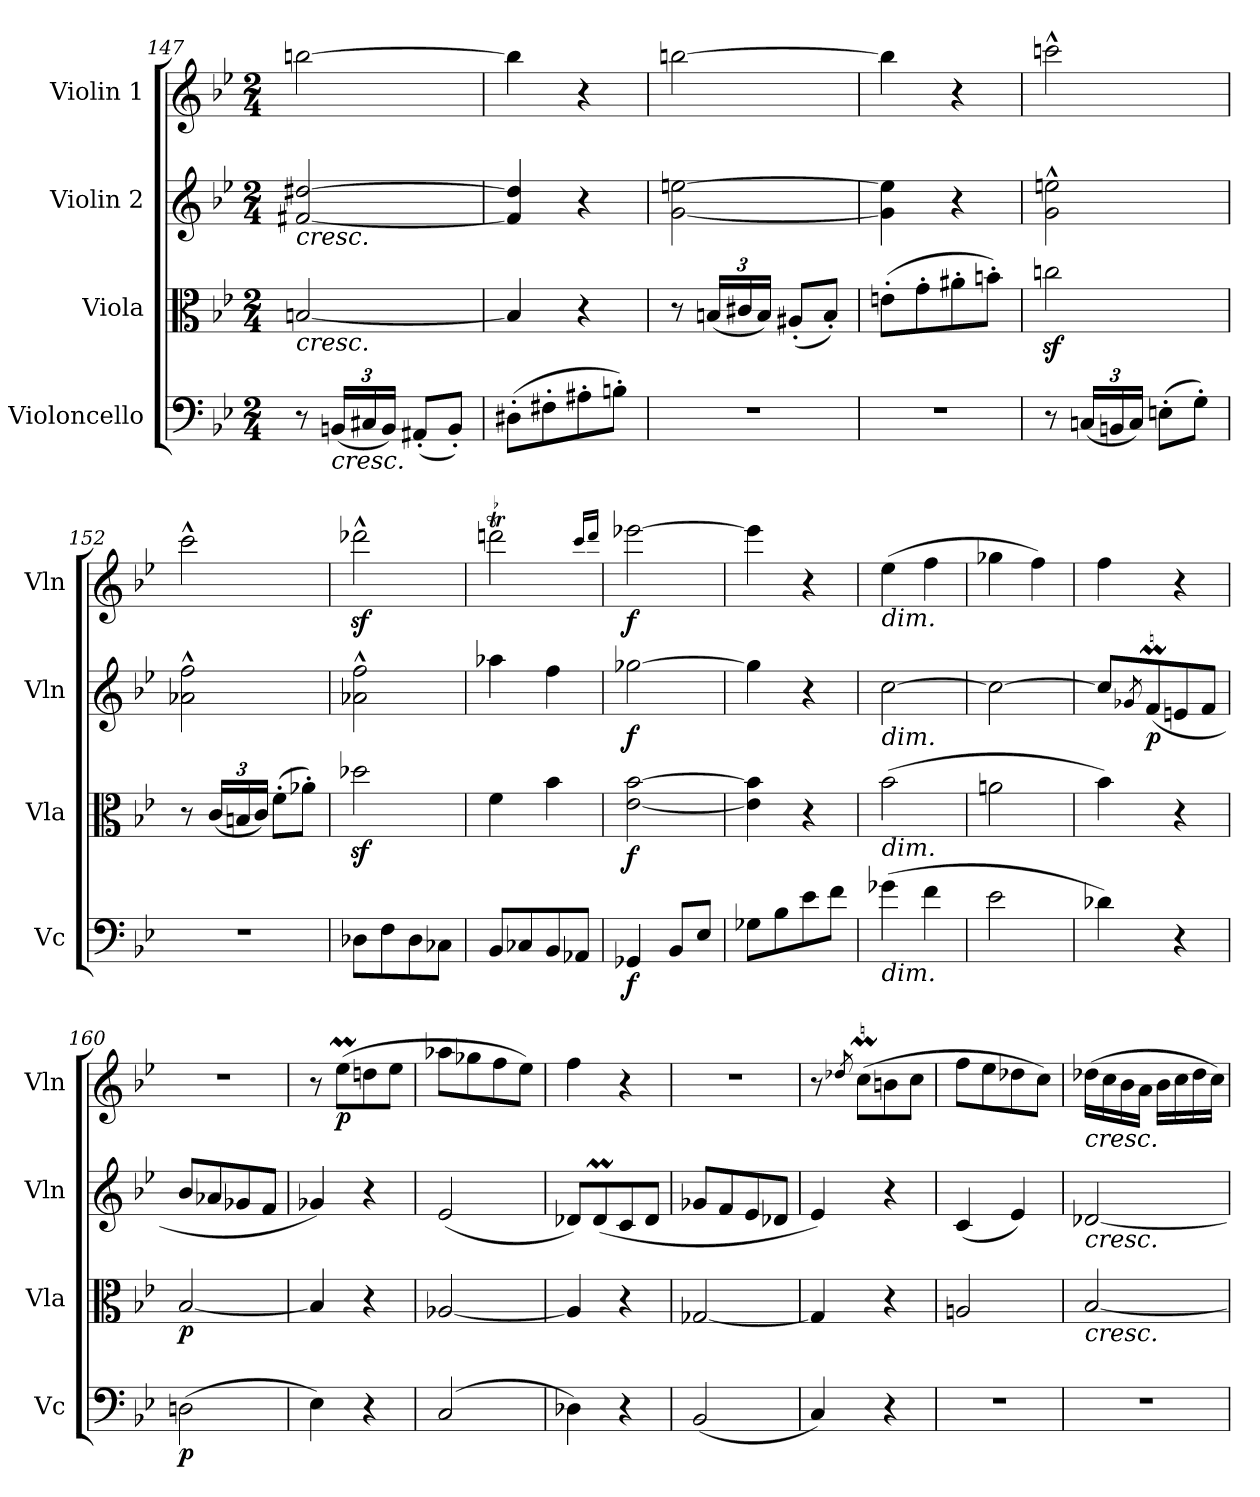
**kern	**dynam	**kern	**dynam	**kern	**dynam	**kern	**dynam
*part4	*part4	*part3	*part3	*part2	*part2	*part1	*part1
*staff4	*staff4	*staff3	*staff3	*staff2	*staff2	*staff1	*staff1
*I"Violoncello	*	*I"Viola	*	*I"Violin 2	*	*I"Violin 1	*
*I'Vc	*	*I'Vla	*	*I'Vln	*	*I'Vln	*
!!LO:LB:g=z
*clefF4	*	*clefC3	*	*clefG2	*	*clefG2	*
*k[b-e-]	*	*k[b-e-]	*	*k[b-e-]	*	*k[b-e-]	*
*M2/4	*	*M2/4	*	*M2/4	*	*M2/4	*
=147	=147	=147	=147	=147	=147	=147	=147
!	!	!	!	!LO:TX:b:i:t=cresc.	!	!	!
!	!	!LO:TX:b:i:t=cresc.	!	!	!	!	!
8r	.	[2Bn/	.	[2f#X/ [2dd#X/	.	[2bbn\	.
*Xbrackettup	*	*	*	*	*	*	*
!LO:TX:b:i:t=cresc.	!	!	!	!	!	!	!
(24BBn/LL	.	.	.	.	.	.	.
24C#X/	.	.	.	.	.	.	.
24BB/JJ)	.	.	.	.	.	.	.
(8AA#X'/L	.	.	.	.	.	.	.
8BB'/J)	.	.	.	.	.	.	.
=148	=148	=148	=148	=148	=148	=148	=148
(8D#X'\L	.	4B/]	.	4f#/] 4dd#/]	.	4bb\]	.
8F#X'\	.	.	.	.	.	.	.
8A#X'\	.	4r	.	4r	.	4r	.
8Bn'\J)	.	.	.	.	.	.	.
=149	=149	=149	=149	=149	=149	=149	=149
2r	.	8r	.	[2g\ [2een\	.	[2bbn\	.
*	*	*Xbrackettup	*	*	*	*	*
.	.	(24Bn/LL	.	.	.	.	.
.	.	24c#X/	.	.	.	.	.
.	.	24B/JJ)	.	.	.	.	.
.	.	(8A#X'/L	.	.	.	.	.
.	.	8B'/J)	.	.	.	.	.
=150	=150	=150	=150	=150	=150	=150	=150
2r	.	(8en'\L	.	4g\] 4ee\]	.	4bb\]	.
.	.	8g'\	.	.	.	.	.
.	.	8a#X'\	.	4r	.	4r	.
.	.	8bn'\J)	.	.	.	.	.
=151	=151	=151	=151	=151	=151	=151	=151
8r	.	2ccnz<\	.	2g\^^ 2een\^^	.	2cccn^^\	.
(24Cn/LL	.	.	.	.	.	.	.
24BBn/	.	.	.	.	.	.	.
24C/JJ)	.	.	.	.	.	.	.
(8En'\L	.	.	.	.	.	.	.
8G'\J)	.	.	.	.	.	.	.
=152	=152	=152	=152	=152	=152	=152	=152
2r	.	8r	.	2a-X\^^ 2ff\^^	.	2ccc^^\	.
.	.	(24c/LL	.	.	.	.	.
.	.	24Bn/	.	.	.	.	.
.	.	24c/JJ)	.	.	.	.	.
.	.	(8f'\L	.	.	.	.	.
.	.	8a-X'\J)	.	.	.	.	.
=153	=153	=153	=153	=153	=153	=153	=153
8D-X\L	.	2dd-Xz<\	.	2a-X\^^ 2ff\^^	.	2ddd-Xz<^^\	.
8F\	.	.	.	.	.	.	.
8D-\	.	.	.	.	.	.	.
8C-X\J	.	.	.	.	.	.	.
!!LO:PB:g=z
=154	=154	=154	=154	=154	=154	=154	=154
!	!	!	!	!	!	!LO:TR:acc=-	!
8BB-/L	.	4f\	.	4aa-X\	.	2dddnt\	.
8C-X/	.	.	.	.	.	.	.
8BB-/	.	4b-\	.	4ff\	.	.	.
8AA-X/J	.	.	.	.	.	.	.
.	.	.	.	.	.	16qccc/LL	.
.	.	.	.	.	.	16qddd/JJ	.
=155	=155	=155	=155	=155	=155	=155	=155
!	!LO:DY:b	!	!LO:DY:b	!	!LO:DY:b	!	!LO:DY:b
4GG-X/	f	[2e-\ [2b-\	f	[2gg-X\	f	[2eee-X\	f
8BB-/L	.	.	.	.	.	.	.
8E-/J	.	.	.	.	.	.	.
=156	=156	=156	=156	=156	=156	=156	=156
8G-X\L	.	4e-\] 4b-\]	.	4gg-\]	.	4eee-\]	.
8B-\	.	.	.	.	.	.	.
8e-\	.	4r	.	4r	.	4r	.
8f\J	.	.	.	.	.	.	.
=157	=157	=157	=157	=157	=157	=157	=157
!	!	!	!	!	!	!LO:TX:b:i:t=dim.	!
!	!	!	!	!LO:TX:b:i:t=dim.	!	!	!
!	!	!LO:TX:b:i:t=dim.	!	!	!	!	!
!LO:TX:b:i:t=dim.	!	!	!	!	!	!	!
(4g-X\	.	(2b-\	.	[2cc\	.	(4ee-\	.
4f\	.	.	.	.	.	4ff\	.
=158	=158	=158	=158	=158	=158	=158	=158
2e-\	.	2an\	.	2cc\_	.	4gg-X\	.
.	.	.	.	.	.	4ff\)	.
=159	=159	=159	=159	=159	=159	=159	=159
4d-X\)	.	4b-\)	.	8cc/L]	.	4ff\	.
.	.	.	.	8qg-X/	.	.	.
!	!	!	!	!	!LO:DY:b	!	!
.	.	.	.	(8fM/	p	.	.
4r	.	4r	.	8en/	.	4r	.
.	.	.	.	8f/J	.	.	.
=160	=160	=160	=160	=160	=160	=160	=160
!	!LO:DY:b	!	!LO:DY:b	!	!	!	!
(2Dn\	p	[2B-/	p	8b-/L	.	2r	.
.	.	.	.	8a-X/	.	.	.
.	.	.	.	8g-X/	.	.	.
.	.	.	.	8f/J	.	.	.
=161	=161	=161	=161	=161	=161	=161	=161
4E-\)	.	4B-/]	.	4g-X/)	.	8r	.
!	!	!	!	!	!	!	!LO:DY:b
.	.	.	.	.	.	(8ee-M\L	p
4r	.	4r	.	4r	.	8ddn\	.
.	.	.	.	.	.	8ee-\J	.
=162	=162	=162	=162	=162	=162	=162	=162
(2C/	.	[2A-X/	.	(2e-/	.	8aa-X\L	.
.	.	.	.	.	.	8gg-X\	.
.	.	.	.	.	.	8ff\	.
.	.	.	.	.	.	8ee-\J)	.
=163	=163	=163	=163	=163	=163	=163	=163
4D-X\)	.	4A-/]	.	8d-X/L)	.	4ff\	.
.	.	.	.	(8d-M/	.	.	.
4r	.	4r	.	8c/	.	4r	.
.	.	.	.	8d-/J	.	.	.
!!LO:LB:g=z
=164	=164	=164	=164	=164	=164	=164	=164
(2BB-/	.	[2G-X/	.	8g-X/L	.	2r	.
.	.	.	.	8f/	.	.	.
.	.	.	.	8e-/	.	.	.
.	.	.	.	8d-X/J	.	.	.
=165	=165	=165	=165	=165	=165	=165	=165
4C/)	.	4G-/]	.	4e-/)	.	8r	.
.	.	.	.	.	.	8qdd-X/	.
.	.	.	.	.	.	(8ccM\L	.
4r	.	4r	.	4r	.	8bn\	.
.	.	.	.	.	.	8cc\J	.
=166	=166	=166	=166	=166	=166	=166	=166
2r	.	2An/	.	(4c/	.	8ff\L	.
.	.	.	.	.	.	8ee-\	.
.	.	.	.	4e-/)	.	8dd-X\	.
.	.	.	.	.	.	8cc\J)	.
=167	=167	=167	=167	=167	=167	=167	=167
!	!	!	!	!	!	!LO:TX:b:i:t=cresc.	!
!	!	!	!	!LO:TX:b:i:t=cresc.	!	!	!
!	!	!LO:TX:b:i:t=cresc.	!	!	!	!	!
2r	.	[2B-/	.	[2d-X/	.	(16dd-X\LL	.
.	.	.	.	.	.	16cc\	.
.	.	.	.	.	.	16b-\	.
.	.	.	.	.	.	16a\JJ	.
.	.	.	.	.	.	16b-\LL	.
.	.	.	.	.	.	16cc\	.
.	.	.	.	.	.	16dd-\	.
.	.	.	.	.	.	16cc\JJ)	.
=	=	=	=	=	=	=	=
*-	*-	*-	*-	*-	*-	*-	*-
